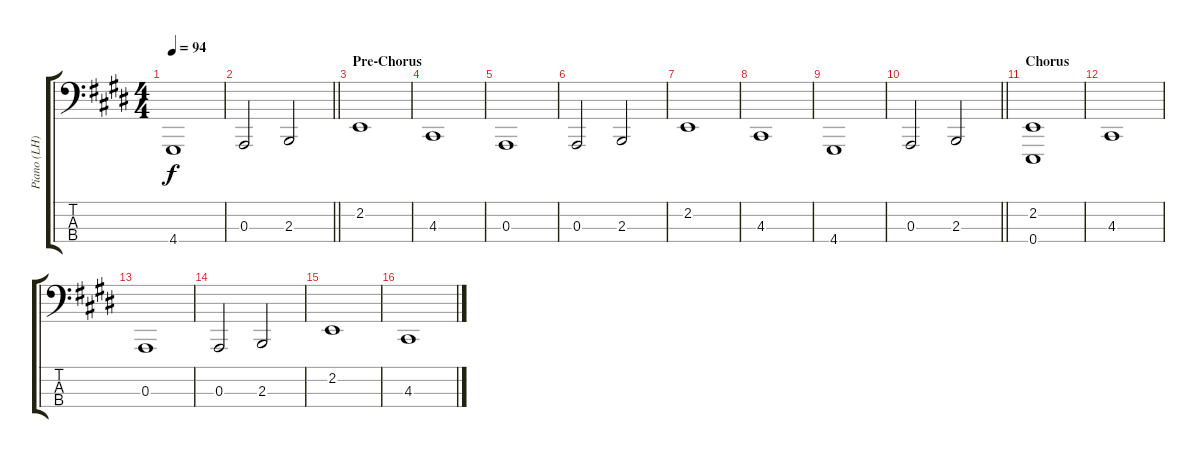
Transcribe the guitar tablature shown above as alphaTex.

\track ("Piano (LH)" "Piano (LH)") {instrument acousticgrandpiano}
\staff {score tabs}
\tuning (G2 D2 A1 E1) {hide}
\ts (4 4)
\tempo 94
\clef f4
\ks e
4.4.1{dy f} |
\barLineRight lightlight
0.3.2 2.3.2 |
\section ("" "Pre-Chorus")
2.2.1 |
4.3.1 |
0.3.1 |
0.3.2 2.3.2 |
2.2.1 |
4.3.1 |
4.4.1 |
\barLineRight lightlight
0.3.2 2.3.2 |
\section ("" "Chorus")
(2.2 0.4).1 |
4.3.1 |
0.3.1 |
0.3.2 2.3.2 |
2.2.1 |
4.3.1
